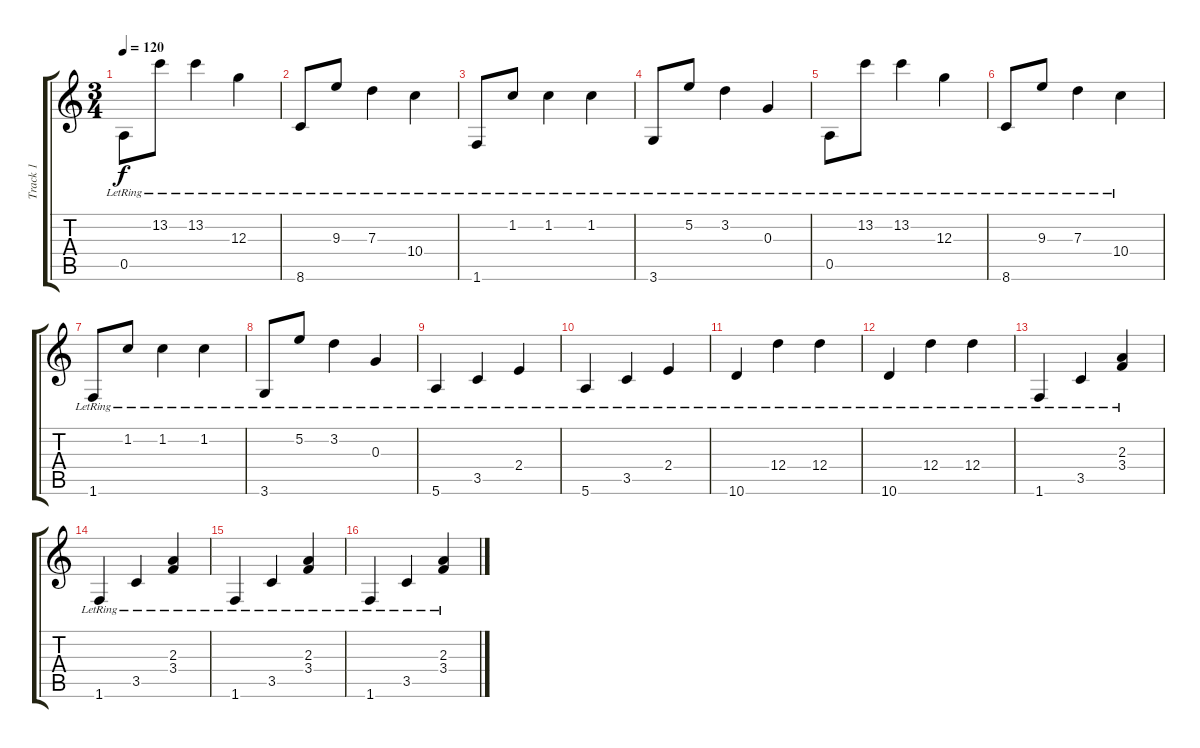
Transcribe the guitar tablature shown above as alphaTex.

\track ("Track 1" "Track 1") {instrument electricguitarjazz}
\staff {score tabs}
\tuning (E4 B3 G3 D3 A2 E2) {hide}
\ts (3 4)
\tempo 120
\clef g2
\ks c
0.5{lr}.8{dy f} 13.2{lr}.8 13.2{lr}.4 12.3{lr}.4 |
8.6{lr}.8 9.3{lr}.8 7.3{lr}.4 10.4{lr}.4 |
1.6{lr}.8 1.2{lr}.8 1.2{lr}.4 1.2{lr}.4 |
3.6{lr}.8 5.2{lr}.8 3.2{lr}.4 0.3{lr}.4 |
0.5{lr}.8 13.2{lr}.8 13.2{lr}.4 12.3{lr}.4 |
8.6{lr}.8 9.3{lr}.8 7.3{lr}.4 10.4{lr}.4 |
1.6{lr}.8 1.2{lr}.8 1.2{lr}.4 1.2{lr}.4 |
3.6{lr}.8 5.2{lr}.8 3.2{lr}.4 0.3{lr}.4 |
5.6{lr}.4 3.5{lr}.4 2.4{lr}.4 |
5.6{lr}.4 3.5{lr}.4 2.4{lr}.4 |
10.6{lr}.4 12.4{lr}.4 12.4{lr}.4 |
10.6{lr}.4 12.4{lr}.4 12.4{lr}.4 |
1.6{lr}.4 3.5{lr}.4 (2.3{lr} 3.4{lr}).4 |
1.6{lr}.4 3.5{lr}.4 (2.3{lr} 3.4{lr}).4 |
1.6{lr}.4 3.5{lr}.4 (2.3{lr} 3.4{lr}).4 |
1.6{lr}.4 3.5{lr}.4 (2.3{lr} 3.4{lr}).4
